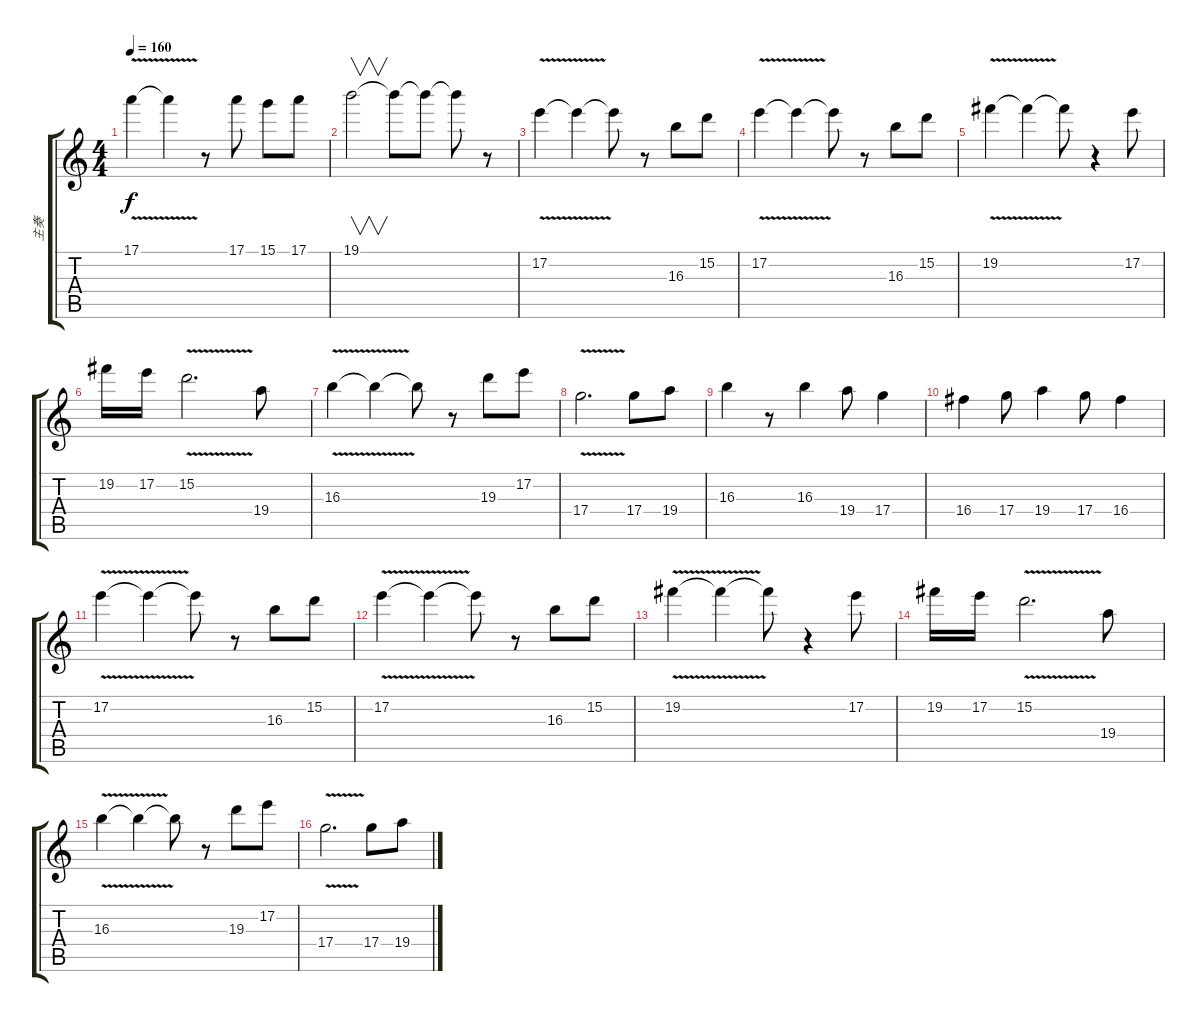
\track ("主奏" "主奏") {instrument overdrivenguitar}
\staff {score tabs}
\tuning (E4 B3 G3 D3 A2 E2) {hide}
\ts (4 4)
\tempo 160
\clef g2
\ks c
17.1{v}.4{dy f} 17.1{t}.4 r.8 17.1.8 15.1.8 17.1.8 |
19.1.2{v} 19.1{t}.8 19.1{t}.8 19.1{t}.8 r.8 |
17.2{v}.4 17.2{t}.4 17.2{t}.8 r.8 16.3.8 15.2.8 |
17.2{v}.4 17.2{t}.4 17.2{t}.8 r.8 16.3.8 15.2.8 |
19.2{v}.4 19.2{t}.4 19.2{t}.8 r.4 17.2.8 |
19.2.16 17.2.16 15.2{v}.2{d} 19.4.8 |
16.3{v}.4 16.3{t}.4 16.3{t}.8 r.8 19.3.8 17.2.8 |
17.4{v}.2{d} 17.4.8 19.4.8 |
16.3.4 r.8 16.3.4 19.4.8 17.4.4 |
16.4.4 17.4.8 19.4.4 17.4.8 16.4.4 |
17.2{v}.4 17.2{t}.4 17.2{t}.8 r.8 16.3.8 15.2.8 |
17.2{v}.4 17.2{t}.4 17.2{t}.8 r.8 16.3.8 15.2.8 |
19.2{v}.4 19.2{t}.4 19.2{t}.8 r.4 17.2.8 |
19.2.16 17.2.16 15.2{v}.2{d} 19.4.8 |
16.3{v}.4 16.3{t}.4 16.3{t}.8 r.8 19.3.8 17.2.8 |
17.4{v}.2{d} 17.4.8 19.4.8
